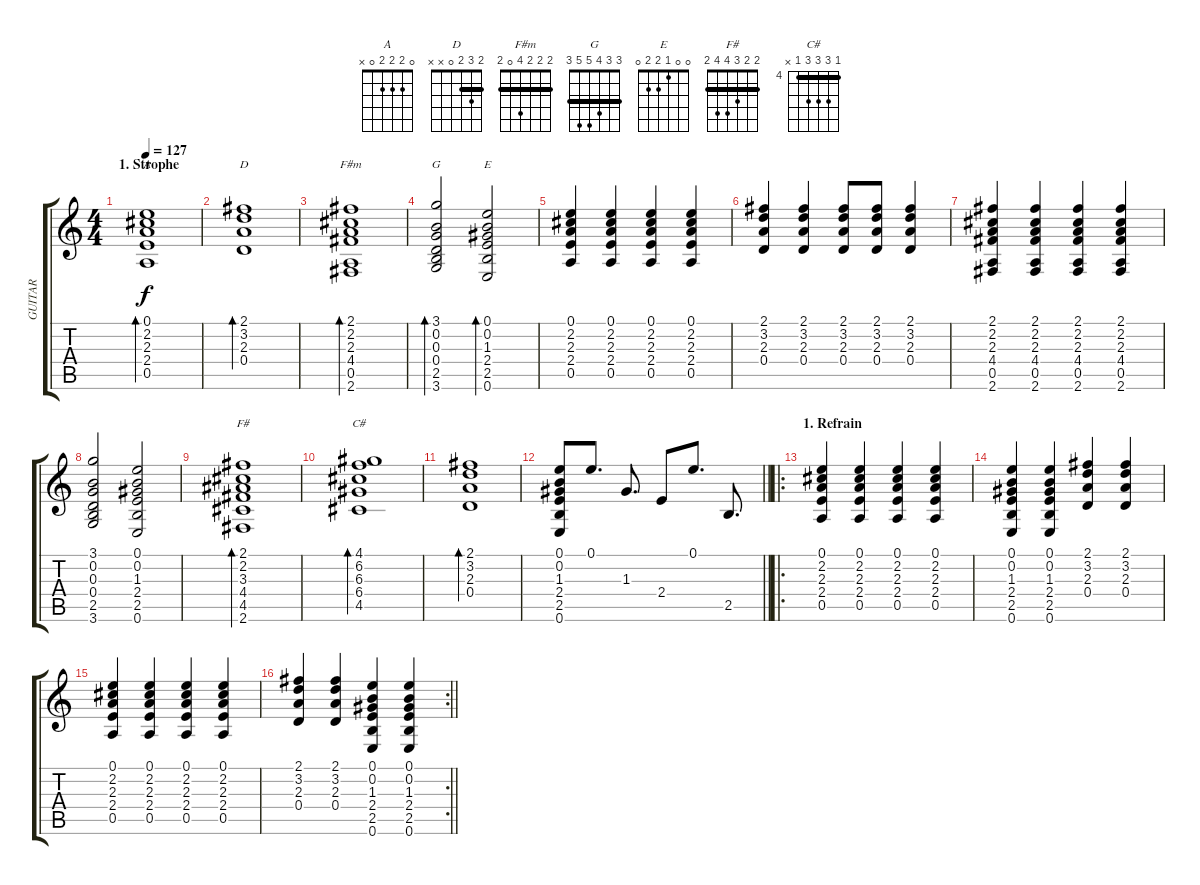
\track ("GUITAR" "GUITAR") {instrument acousticguitarnylon}
\staff {score tabs}
\tuning (E4 B3 G3 D3 A2 E2) {hide}
\chord ("A" 0 2 2 2 0 x)
\chord ("D" 2 3 2 0 x x) {barre 2}
\chord ("F#m" 2 2 2 4 0 2) {barre 2}
\chord ("G" 3 3 4 5 5 3) {barre 3}
\chord ("E" 0 0 1 2 2 0)
\chord ("F#" 2 2 3 4 4 2) {barre 2}
\chord ("C#" 4 6 6 6 4 x) {firstfret 4 barre 4}
\ts (4 4)
\section ("" "1. Strophe")
\tempo 127
\clef g2
\ks c
(0.1 2.2 2.3 2.4 0.5).1{bd 240 ch "A" dy f instrument acousticguitarnylon} |
(2.1 3.2 2.3 0.4).1{bd 240 ch "D"} |
(2.1 2.2 2.3 4.4 0.5 2.6).1{bd 240 ch "F#m"} |
(3.1 0.2 0.3 0.4 2.5 3.6).2{bd 240 ch "G"} (0.1 0.2 1.3 2.4 2.5 0.6).2{bd 240 ch "E"} |
(0.1 2.2 2.3 2.4 0.5).4{volume 6 instrument distortionguitar} (0.1 2.2 2.3 2.4 0.5).4 (0.1 2.2 2.3 2.4 0.5).4 (0.1 2.2 2.3 2.4 0.5).4 |
(2.1 3.2 2.3 0.4).4 (2.1 3.2 2.3 0.4).4 (2.1 3.2 2.3 0.4).8 (2.1 3.2 2.3 0.4).8 (2.1 3.2 2.3 0.4).4 |
(2.1 2.2 2.3 4.4 0.5 2.6).4 (2.1 2.2 2.3 4.4 0.5 2.6).4 (2.1 2.2 2.3 4.4 0.5 2.6).4 (2.1 2.2 2.3 4.4 0.5 2.6).4 |
(3.1 0.2 0.3 0.4 2.5 3.6).2 (0.1 0.2 1.3 2.4 2.5 0.6).2 |
(2.1 2.2 3.3 4.4 4.5 2.6).1{bd 480 ch "F#" volume 9} |
(4.1 6.2 6.3 6.4 4.5).1{bd 480 ch "C#"} |
(2.1 3.2 2.3 0.4).1{bd 480} |
\barLineRight lightlight
(0.1 0.2 1.3 2.4 2.5 0.6).8 0.1.8{d} 1.3.8{d} 2.4.8 0.1.8{d} 2.5.8{d} |
\ro
\section ("" "1. Refrain")
(0.1 2.2 2.3 2.4 0.5).4{volume 12 instrument overdrivenguitar} (0.1 2.2 2.3 2.4 0.5).4 (0.1 2.2 2.3 2.4 0.5).4 (0.1 2.2 2.3 2.4 0.5).4 |
(0.1 0.2 1.3 2.4 2.5 0.6).4 (0.1 0.2 1.3 2.4 2.5 0.6).4 (2.1 3.2 2.3 0.4).4 (2.1 3.2 2.3 0.4).4 |
(0.1 2.2 2.3 2.4 0.5).4 (0.1 2.2 2.3 2.4 0.5).4 (0.1 2.2 2.3 2.4 0.5).4 (0.1 2.2 2.3 2.4 0.5).4 |
\rc 2
\barLineRight lightlight
(2.1 3.2 2.3 0.4).4 (2.1 3.2 2.3 0.4).4 (0.1 0.2 1.3 2.4 2.5 0.6).4 (0.1 0.2 1.3 2.4 2.5 0.6).4
